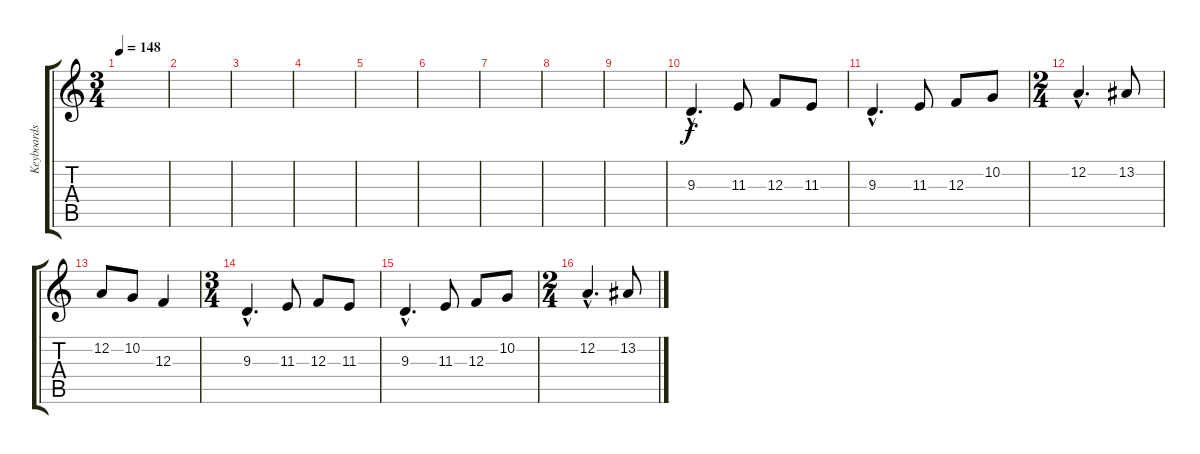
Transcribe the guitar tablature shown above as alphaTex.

\track ("Keyboards" "Keyboards") {instrument lead2sawtooth}
\staff {score tabs}
\tuning (D4 A3 F3 C3 G2 C2) {hide}
\ts (3 4)
\tempo 148
\clef g2
\ks c
|
|
|
|
|
|
|
|
|
9.3{hac}.4{d} 11.3.8 12.3.8 11.3.8 |
9.3{hac}.4{d} 11.3.8 12.3.8 10.2.8 |
\ts (2 4)
12.2{hac}.4{d} 13.2.8 |
12.2.8 10.2.8 12.3.4 |
\ts (3 4)
9.3{hac}.4{d} 11.3.8 12.3.8 11.3.8 |
9.3{hac}.4{d} 11.3.8 12.3.8 10.2.8 |
\ts (2 4)
12.2{hac}.4{d} 13.2.8
